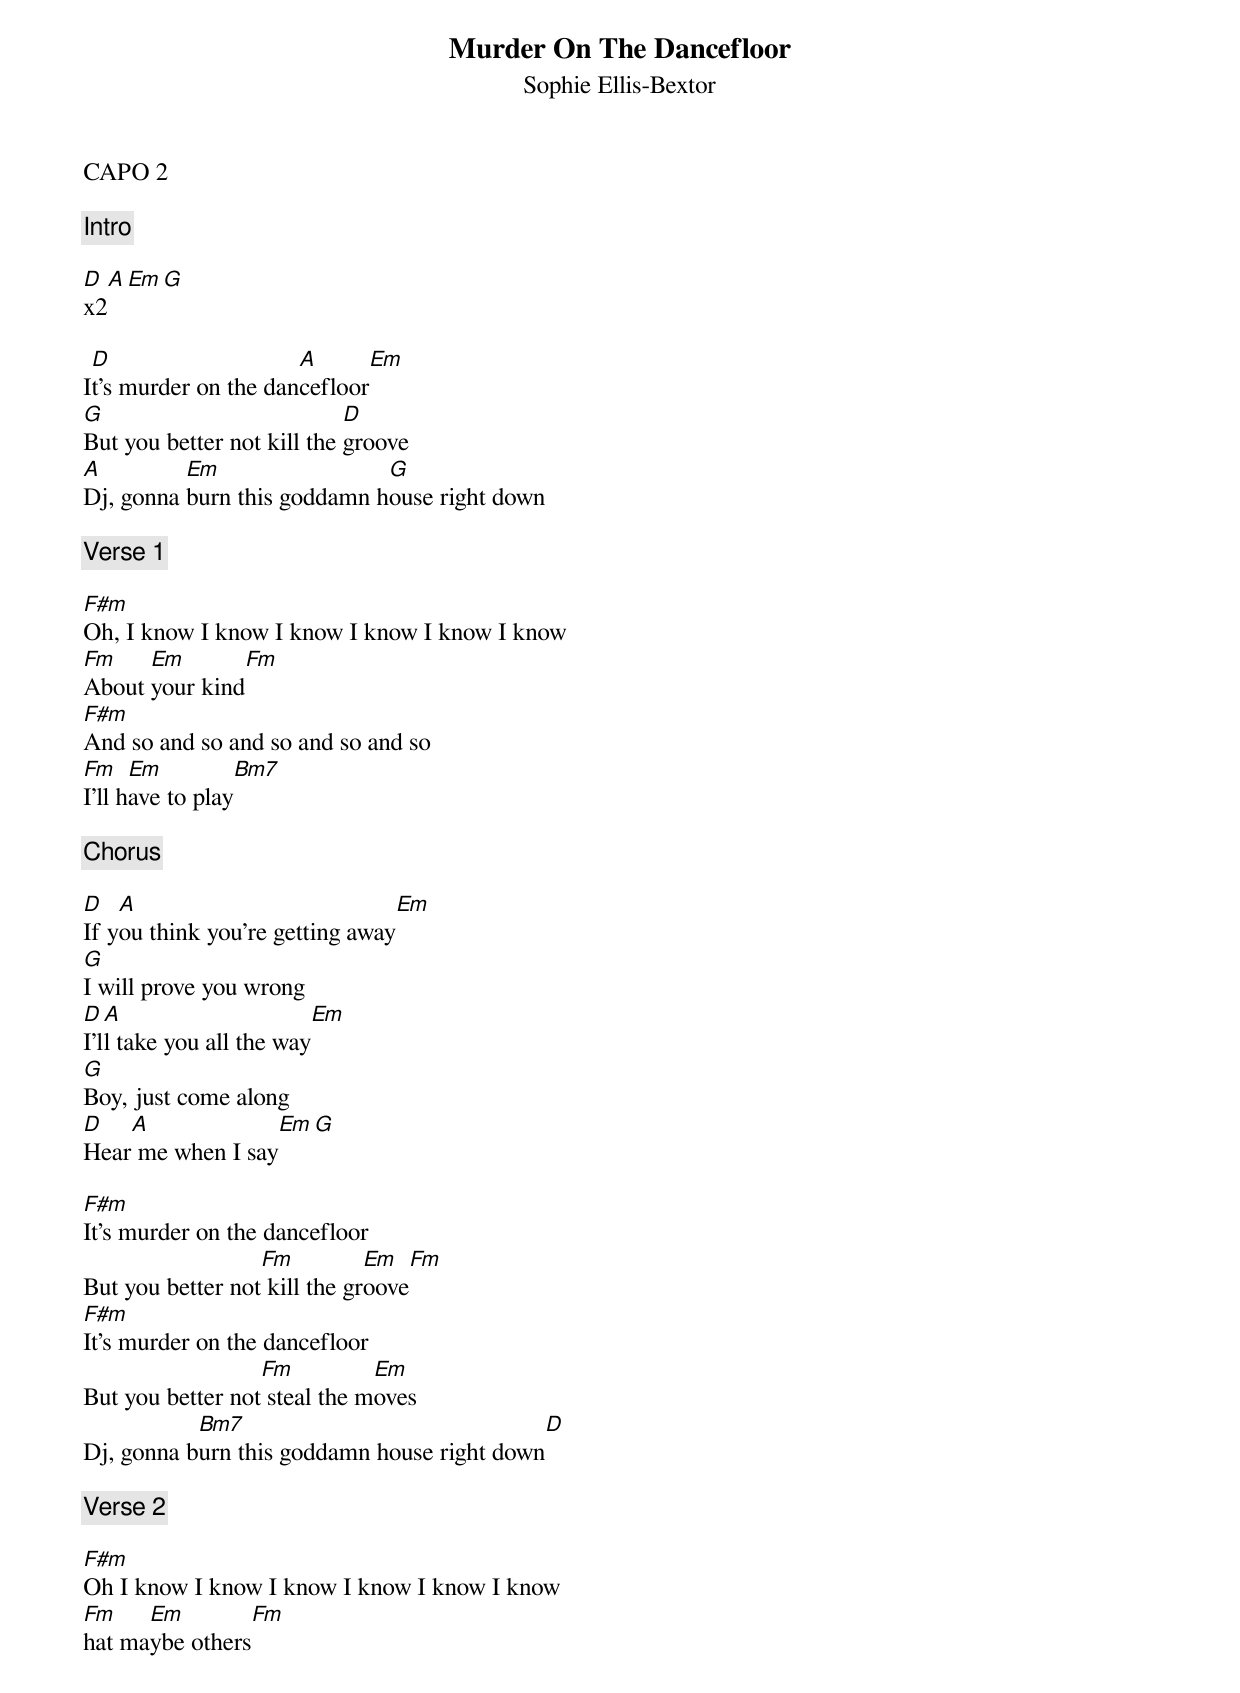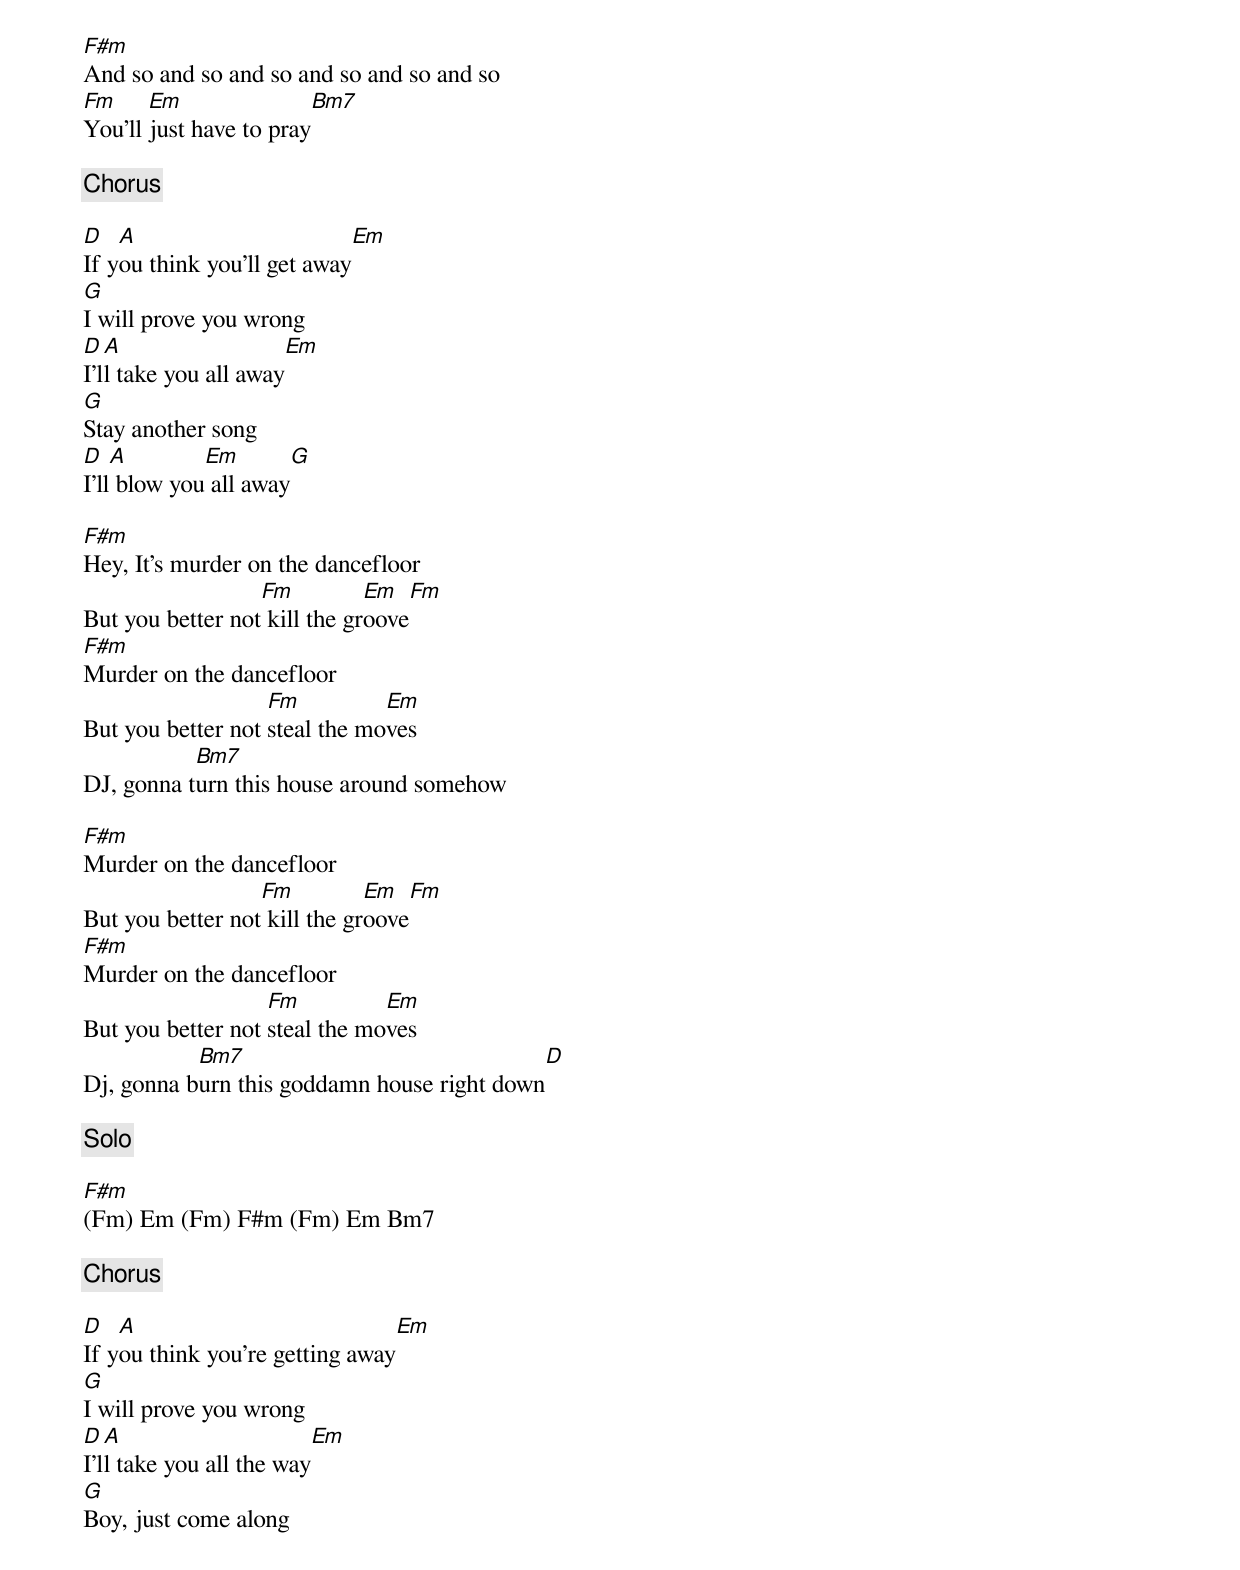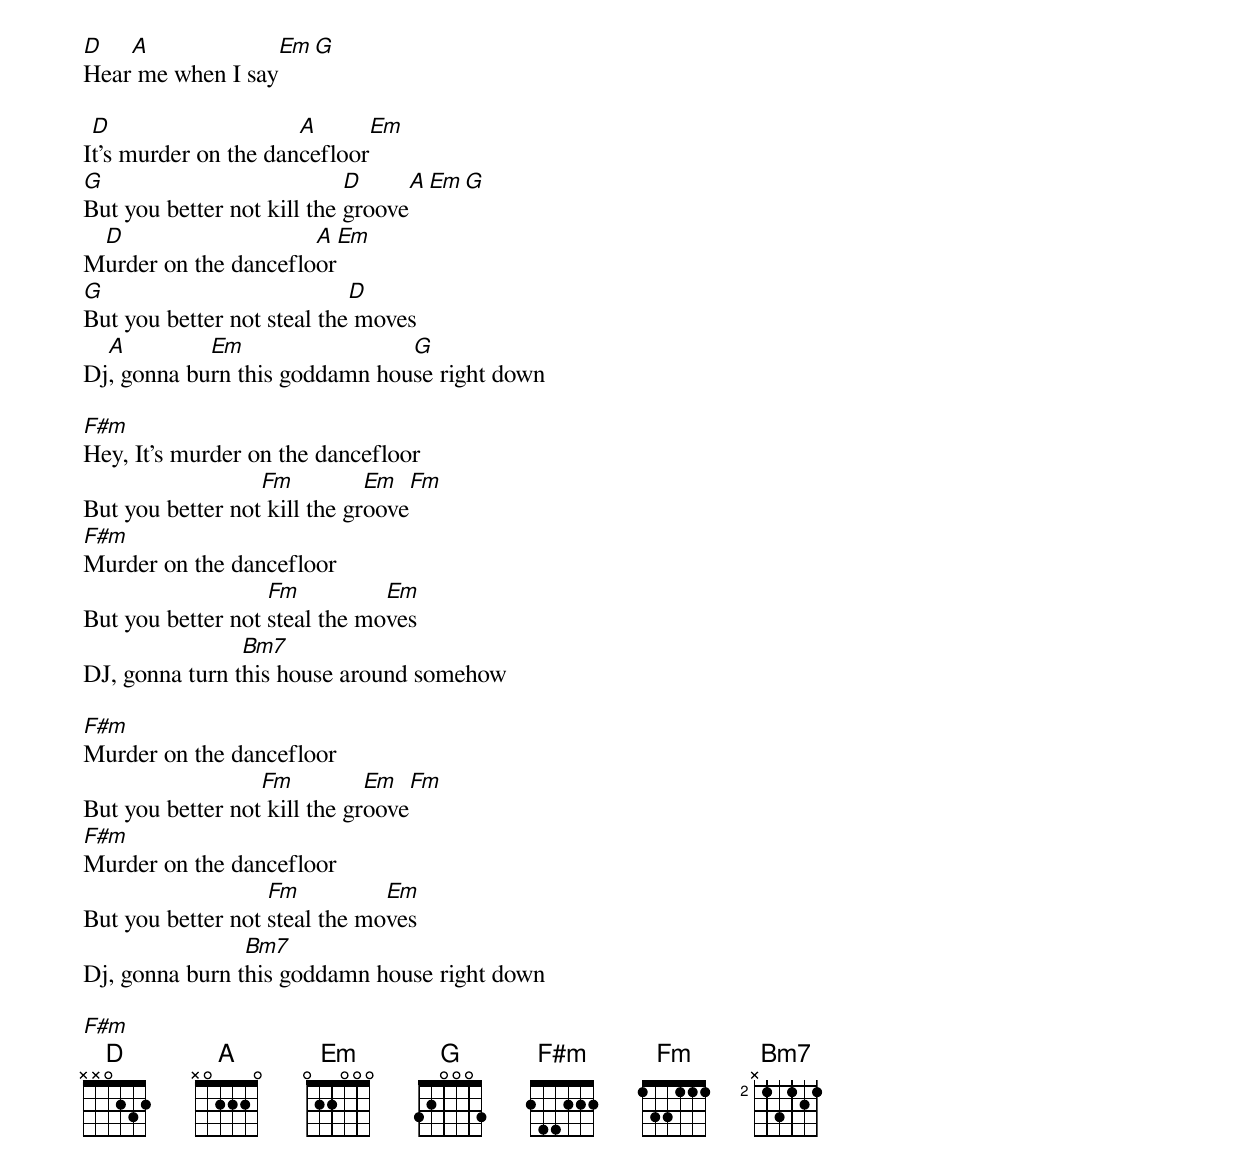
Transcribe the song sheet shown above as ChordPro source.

{t: Murder On The Dancefloor}
{st: Sophie Ellis-Bextor}

CAPO 2

{c: Intro}

[D]x2[A][Em][G]

I[D]t's murder on the dan[A]cefloor[Em]
[G]But you better not kill the [D]groove
[A]Dj, gonna [Em]burn this goddamn h[G]ouse right down

{c: Verse 1}

[F#m]Oh, I know I know I know I know I know I know
[Fm]About [Em]your kind[Fm]
[F#m]And so and so and so and so and so
[Fm]I'll h[Em]ave to play[Bm7]

{c: Chorus}

[D]If y[A]ou think you're getting away[Em]
[G]I will prove you wrong
[D]I'l[A]l take you all the way[Em]
[G]Boy, just come along
[D]Hear[A] me when I say[Em][G]

[F#m]It's murder on the dancefloor
But you better not[Fm] kill the gr[Em]oove[Fm]
[F#m]It's murder on the dancefloor
But you better not[Fm] steal the m[Em]oves
Dj, gonna b[Bm7]urn this goddamn house right down[D]

{c: Verse 2}

[F#m]Oh I know I know I know I know I know I know
[Fm]hat ma[Em]ybe others[Fm]
[F#m]And so and so and so and so and so and so
[Fm]You'll [Em]just have to pray[Bm7]

{c: Chorus}

[D]If y[A]ou think you'll get away[Em]
[G]I will prove you wrong
[D]I'l[A]l take you all away[Em]
[G]Stay another song
[D]I'll[A] blow you[Em] all away[G]

[F#m]Hey, It's murder on the dancefloor
But you better not[Fm] kill the gr[Em]oove[Fm]
[F#m]Murder on the dancefloor
But you better not [Fm]steal the mo[Em]ves
DJ, gonna t[Bm7]urn this house around somehow

[F#m]Murder on the dancefloor
But you better not[Fm] kill the gr[Em]oove[Fm]
[F#m]Murder on the dancefloor
But you better not [Fm]steal the mo[Em]ves
Dj, gonna b[Bm7]urn this goddamn house right down[D]

{c: Solo}

[F#m](Fm) Em (Fm) F#m (Fm) Em Bm7

{c: Chorus}

[D]If y[A]ou think you're getting away[Em]
[G]I will prove you wrong
[D]I'l[A]l take you all the way[Em]
[G]Boy, just come along
[D]Hear[A] me when I say[Em][G]

I[D]t's murder on the dan[A]cefloor[Em]
[G]But you better not kill the [D]groove[A][Em][G]
M[D]urder on the danceflo[A]or[Em]
[G]But you better not steal the[D] moves
Dj[A], gonna bu[Em]rn this goddamn hou[G]se right down

[F#m]Hey, It's murder on the dancefloor
But you better not[Fm] kill the gr[Em]oove[Fm]
[F#m]Murder on the dancefloor
But you better not [Fm]steal the mo[Em]ves
DJ, gonna turn t[Bm7]his house around somehow

[F#m]Murder on the dancefloor
But you better not[Fm] kill the gr[Em]oove[Fm]
[F#m]Murder on the dancefloor
But you better not [Fm]steal the mo[Em]ves
Dj, gonna burn t[Bm7]his goddamn house right down

[F#m]
